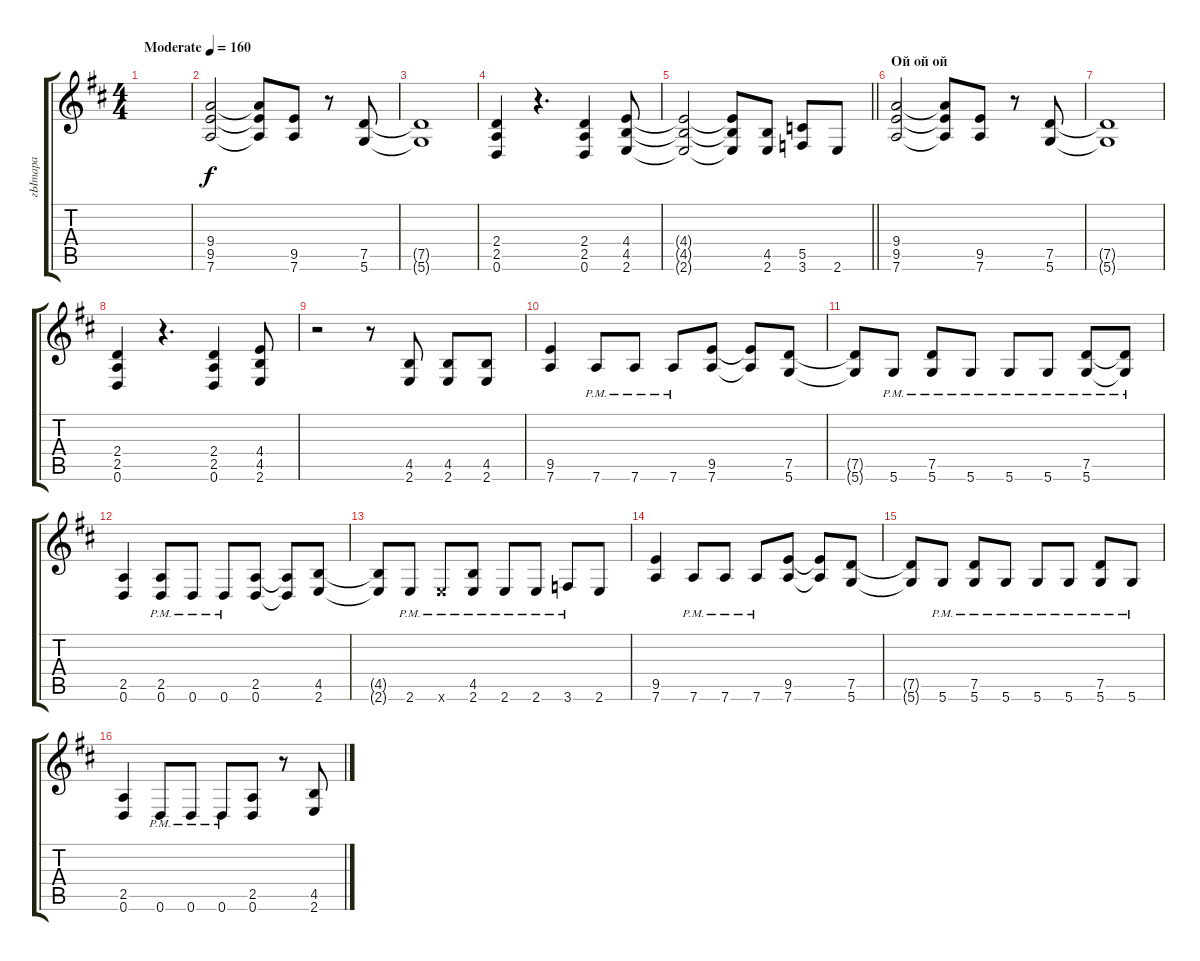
\track ("гЫтара" "гЫтара") {instrument distortionguitar}
\staff {score tabs}
\tuning (D4 A3 F3 C3 G2 D2) {hide}
\ts (4 4)
\tempo (160 "Moderate")
\clef g2
\ks bminor
|
(9.4 9.5 7.6).2 (9.4{t} 9.5{t} 7.6{t}).8 (9.5 7.6).8 r.8 (7.5 5.6).8 |
(7.5{t} 5.6{t}).1 |
(2.4 2.5 0.6).4 r.4{d} (2.4 2.5 0.6).4 (4.4 4.5 2.6).8 |
\barLineRight lightlight
(4.4{t} 4.5{t} 2.6{t}).2 (4.4{t} 4.5{t} 2.6{t}).8 (4.5 2.6).8 (5.5 3.6).8 2.6.8 |
\section ("" "Ой ой ой ")
(9.4 9.5 7.6).2 (9.4{t} 9.5{t} 7.6{t}).8 (9.5 7.6).8 r.8 (7.5 5.6).8 |
(7.5{t} 5.6{t}).1 |
(2.4 2.5 0.6).4 r.4{d} (2.4 2.5 0.6).4 (4.4 4.5 2.6).8 |
r.2 r.8 (4.5 2.6).8 (4.5 2.6).8 (4.5 2.6).8 |
(9.5 7.6).4 7.6{pm}.8 7.6{pm}.8 7.6{pm}.8 (9.5 7.6).8 (9.5{t} 7.6{t}).8 (7.5 5.6).8 |
(7.5{t} 5.6{t}).8 5.6{pm}.8 (7.5 5.6{pm}).8 5.6{pm}.8 5.6{pm}.8 5.6{pm}.8 (7.5 5.6{pm}).8 (7.5{t} 5.6{pm t}).8 |
(2.5 0.6).4 (2.5 0.6{pm}).8 0.6{pm}.8 0.6{pm}.8 (2.5 0.6).8 (2.5{t} 0.6{t}).8 (4.5 2.6).8 |
(4.5{t} 2.6{t}).8 2.6{pm}.8 2.6{pm x}.8 (4.5 2.6{pm}).8 2.6{pm}.8 2.6{pm}.8 3.6{pm}.8 2.6.8 |
(9.5 7.6).4 7.6{pm}.8 7.6{pm}.8 7.6{pm}.8 (9.5 7.6).8 (9.5{t} 7.6{t}).8 (7.5 5.6).8 |
(7.5{t} 5.6{t}).8 5.6{pm}.8 (7.5 5.6{pm}).8 5.6{pm}.8 5.6{pm}.8 5.6{pm}.8 (7.5 5.6{pm}).8 5.6{pm}.8 |
(2.5 0.6).4 0.6{pm}.8 0.6{pm}.8 0.6{pm}.8 (2.5 0.6).8 r.8 (4.5 2.6).8
